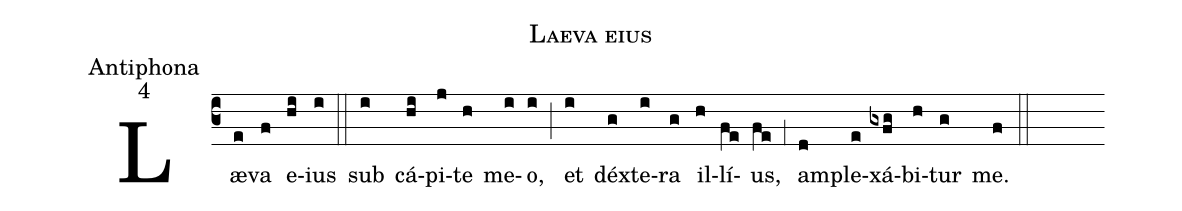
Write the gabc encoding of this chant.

name:Laeva eius;
office-part:Antiphona;
mode:4;
%%
(c3) Læ(e)va(f) e(hi)ius(i) (::)
sub(i) cá(hi)pi(j)te(h) me(i)o,(i) (;) et(i) déx(g)te(i)ra(g) il(h)lí(fe)us,(fe) (,1) am(d)ple(e)xá(gxfg)bi(h)tur(g) me.(f) (::)
